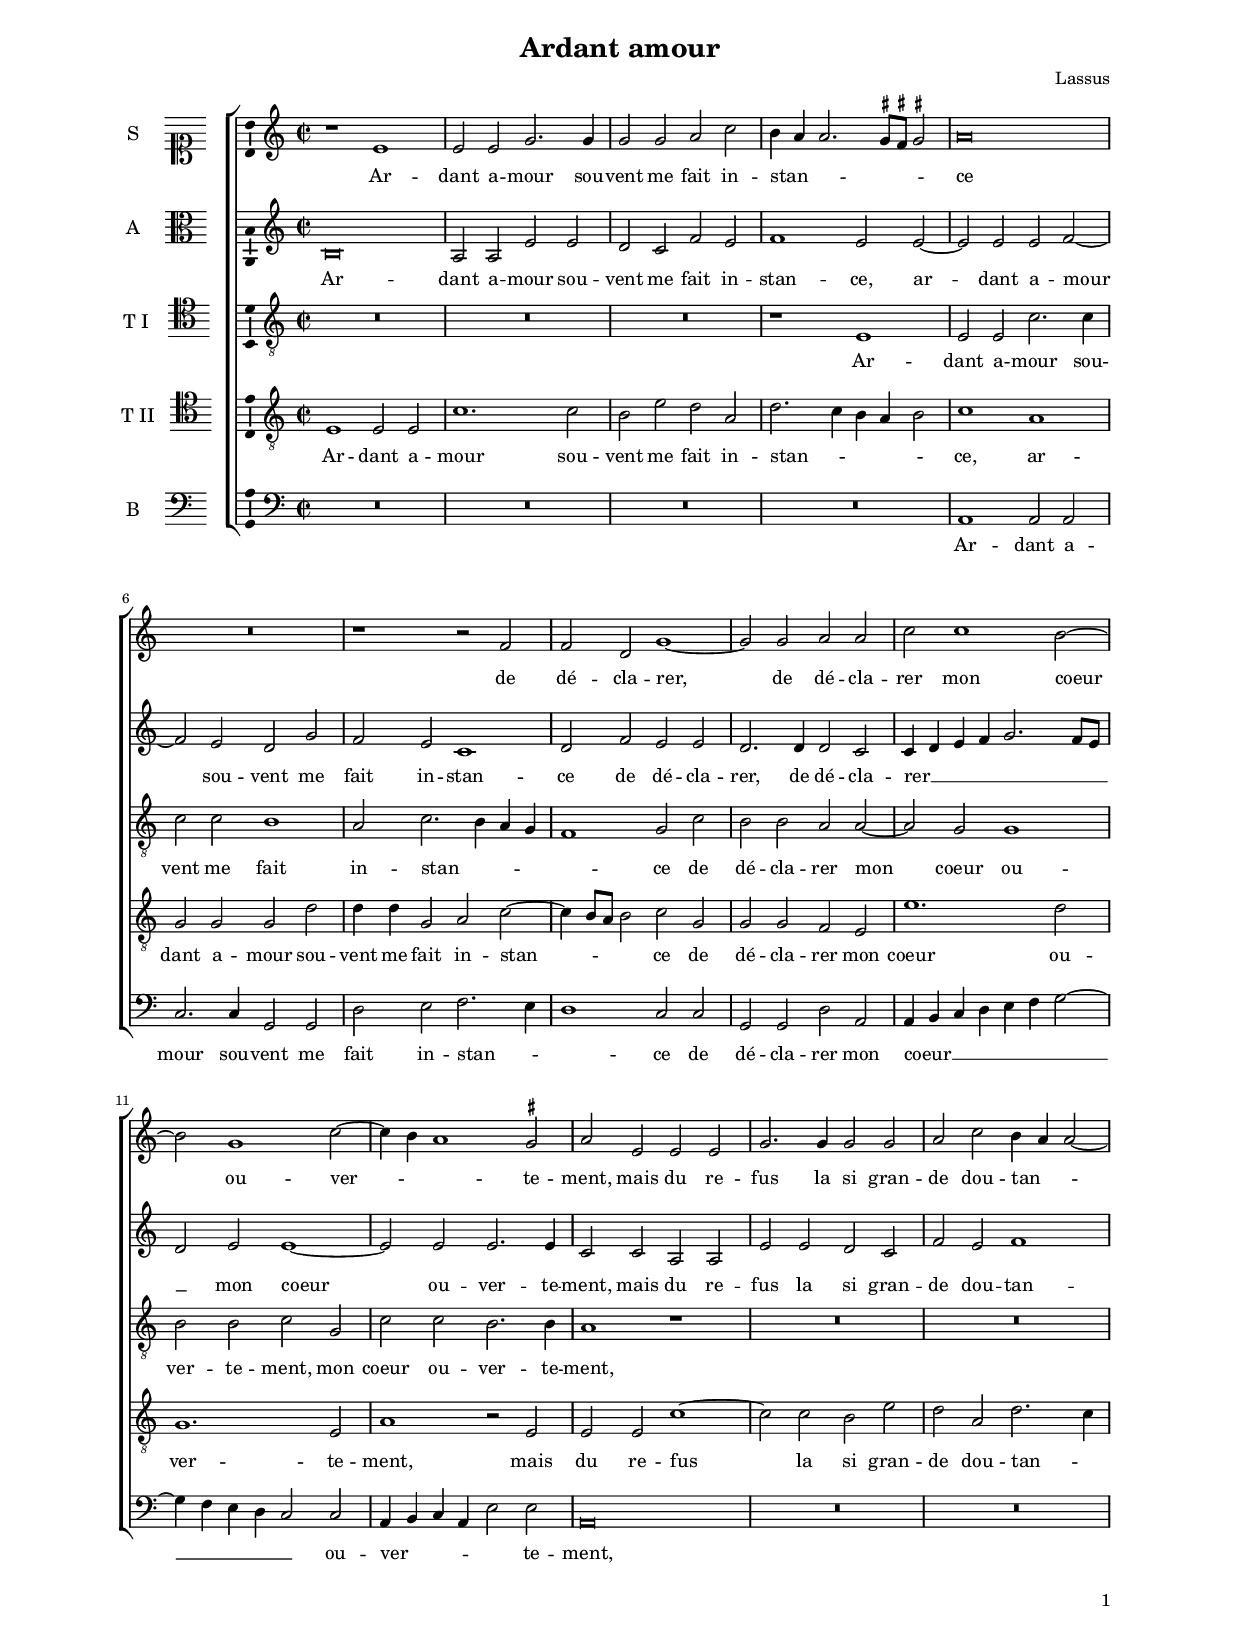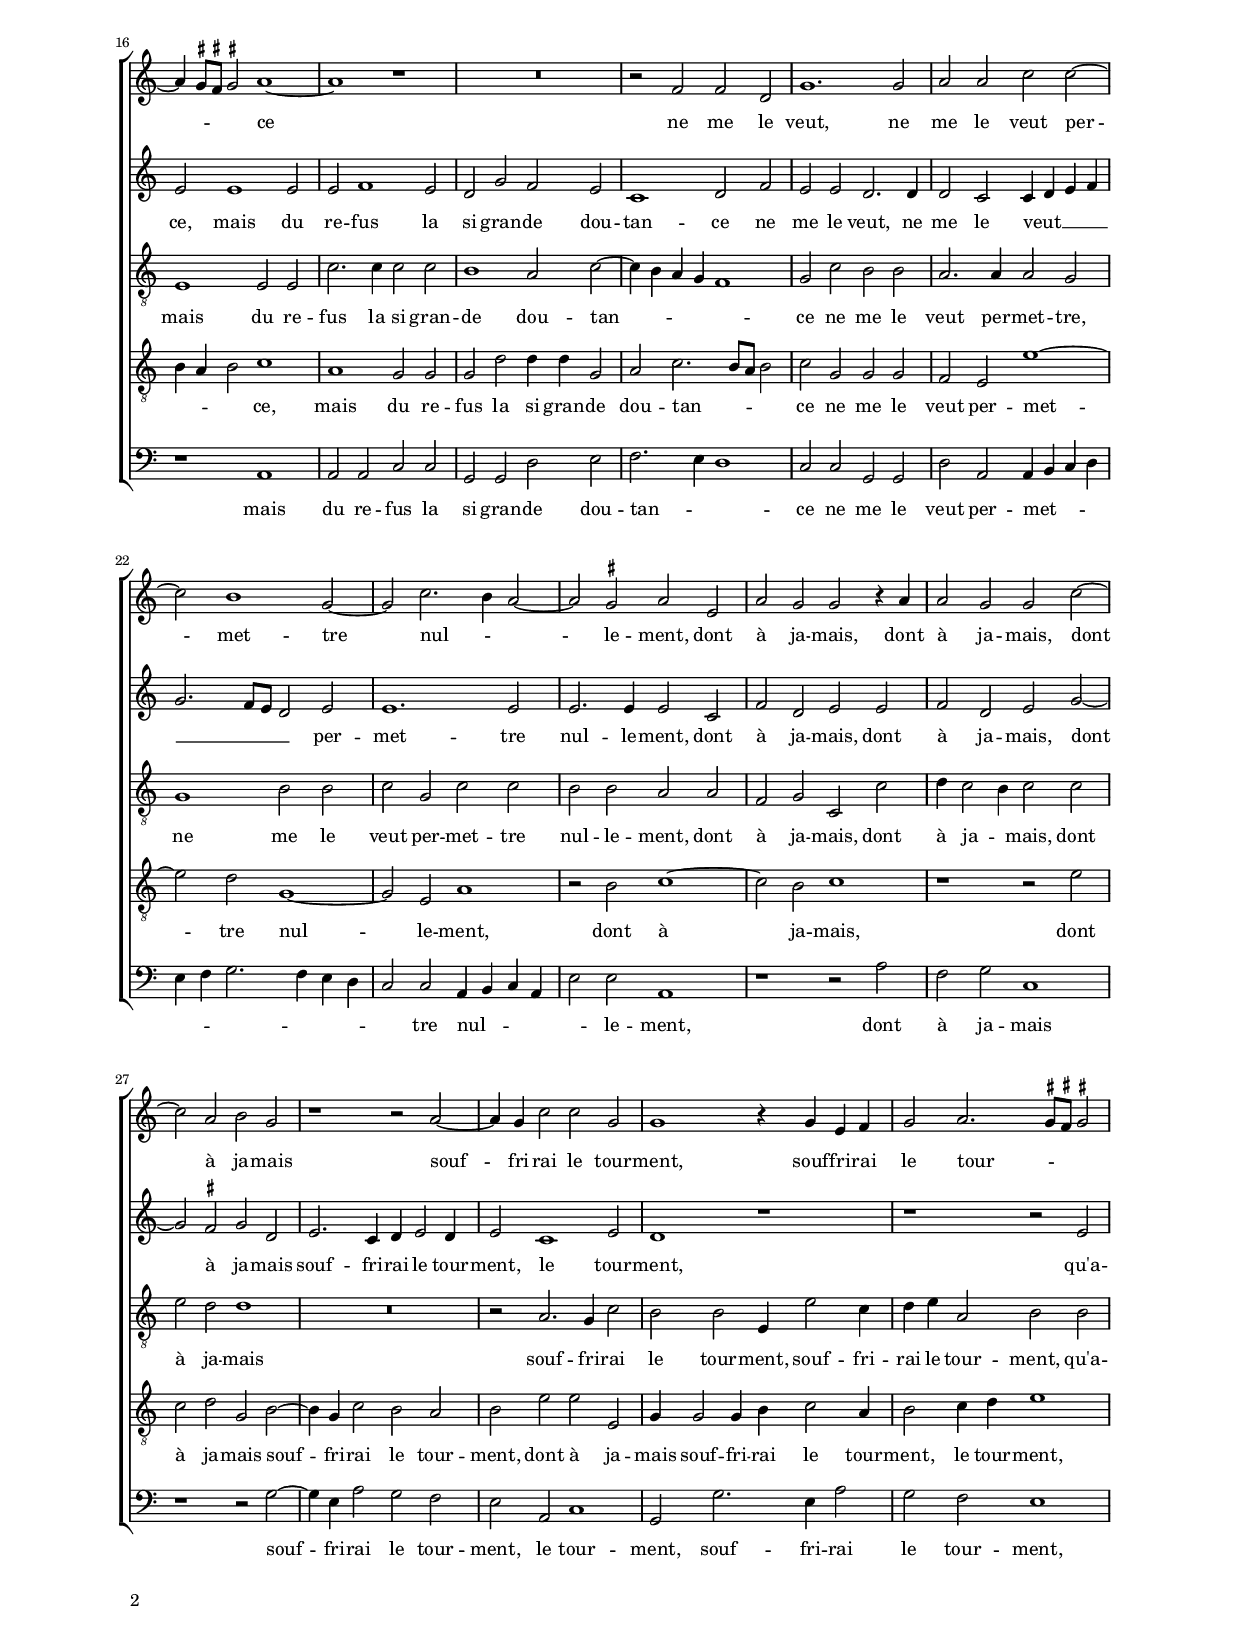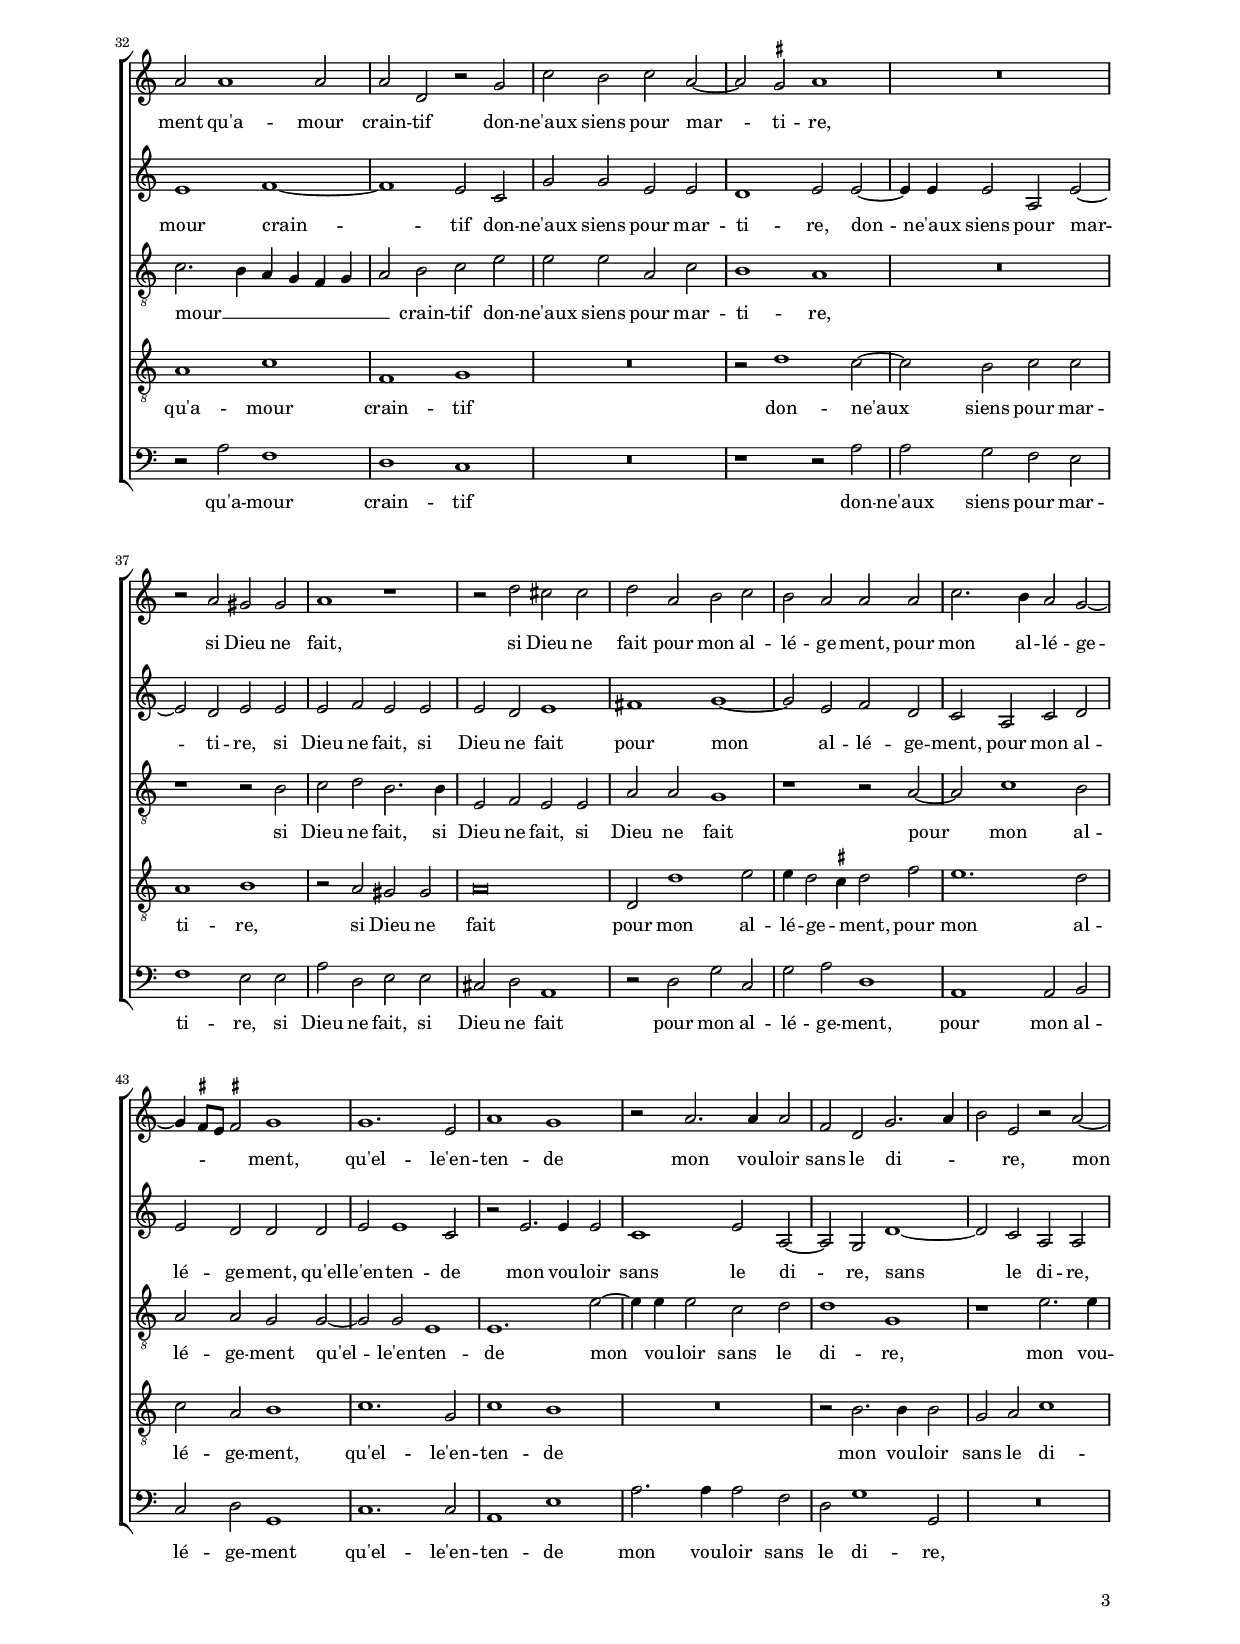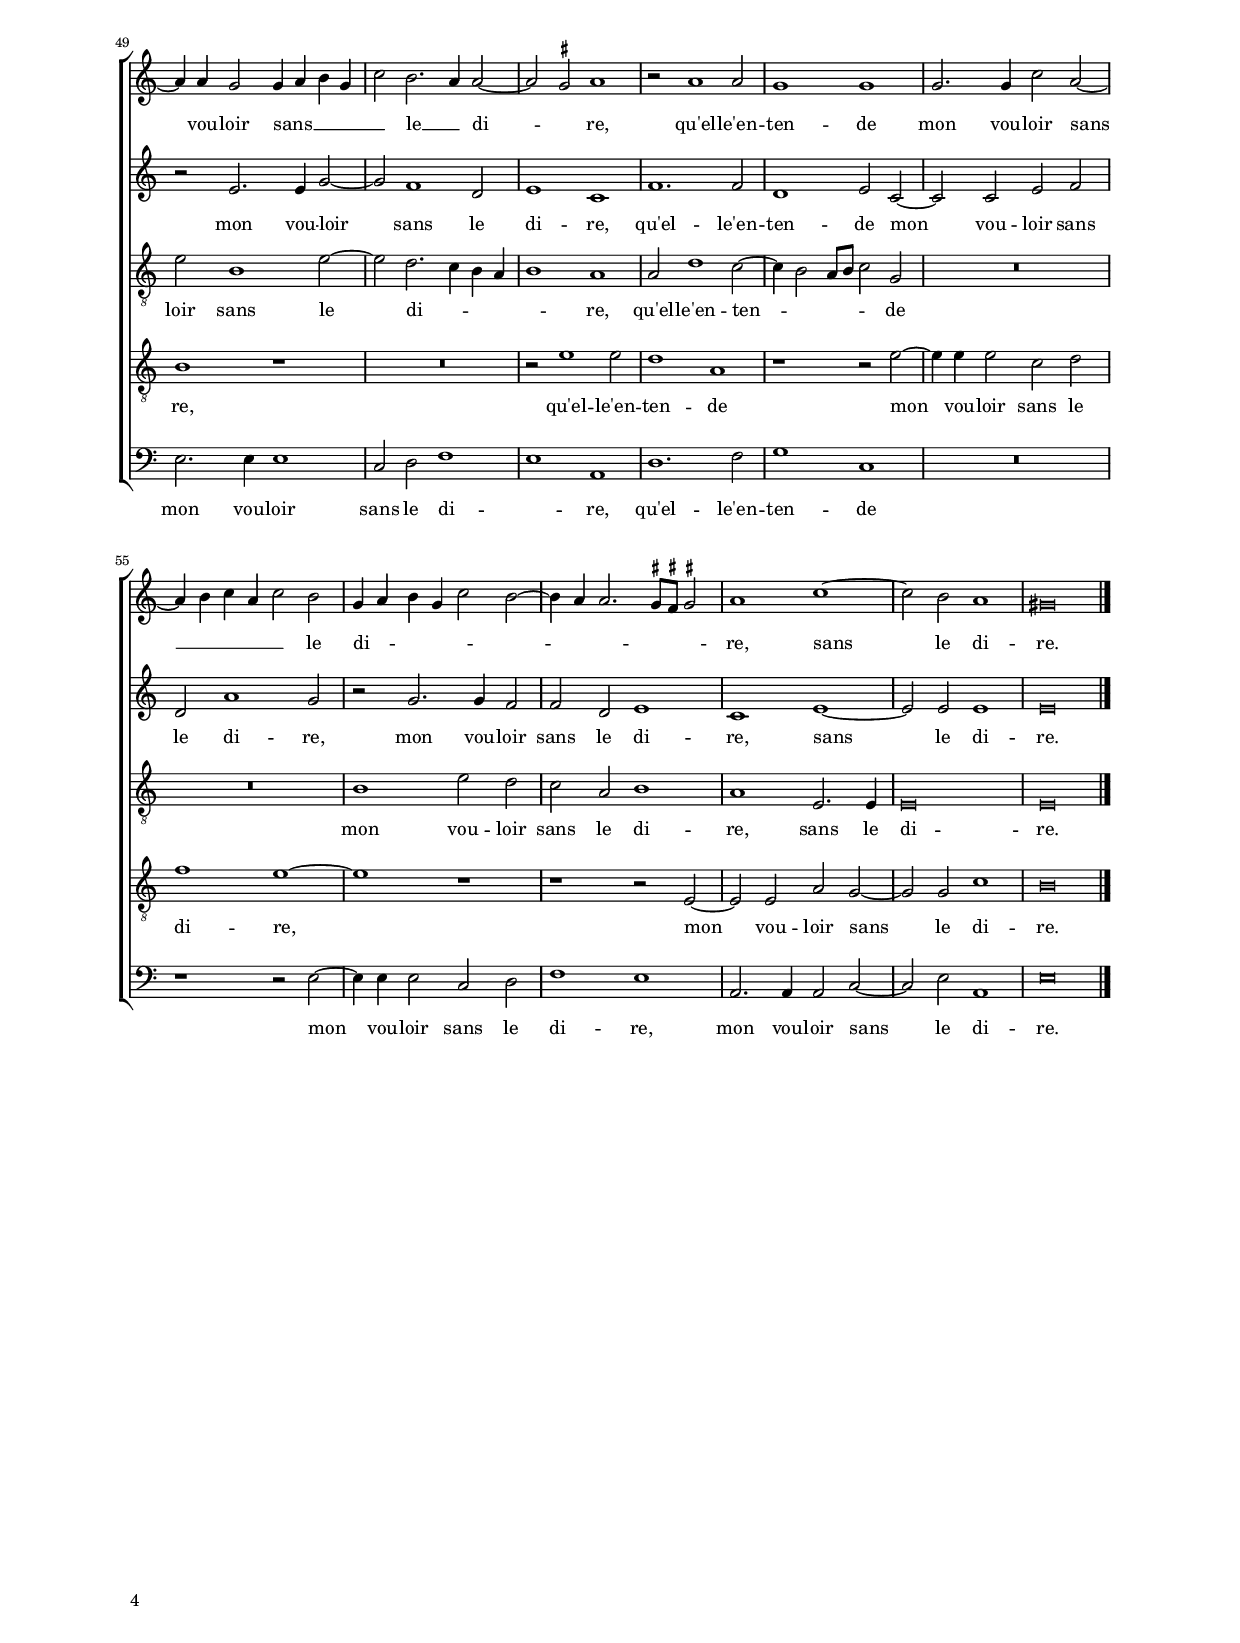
\header
{
  title="Ardant amour"
  composer="Lassus"
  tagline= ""
}

\version "2.24.2"
\include "deutsch.ly"
#(set-global-staff-size 15)
% #(set-default-paper-size "letter")
#(ly:set-option 'point-and-click #f)

	
\paper
	{
	top-margin = 1.8 \cm
	bottom-margin = 1.2 \cm
	left-margin = 2.2 \cm
	right-margin = 2.2 \cm
	ragged-bottom = ##f
	ragged-last-bottom = ##t
	print-page-number = ##f
	system-system-spacing = #'((basic-distance . 16) (minimum-distance . 14) (padding . 5) (strechability . 150))
	oddFooterMarkup=\markup   \fill-line { "" \fromproperty #'page:page-number-string }
	evenFooterMarkup=\markup  \fill-line { \fromproperty #'page:page-number-string "" }
	last-bottom-spacing = #'((basic-distance . 12) (minimum-distance . 7) (padding . 4))
%	systems-per-page = 3
%	min-systems-per-page = 3
	markup-system-spacing.basic-distance = #12
	}

	
global = {
	\key c \major
	\time 2/2 \set Score.measureLength = #(ly:make-moment 2/1)
	\skip 1*2*60 \bar "|."
	}

	ficta = { \once \set suggestAccidentals = ##t }
	
	forget = #(define-music-function (music) (ly:music?) #{
		\accidentalStyle forget
		$music
		\accidentalStyle default
		#})
	


incipitcantus = \markup { \score {
	{
	\set Staff.instrumentName = \markup { \fontsize #1 "S" }
	\key c \major
	\clef soprano
	s4 \bar ""
	}
	\layout  {
	raggedright = ##t
	indent = 1 \cm
	line-width = 1.7 \cm
	\context { \Staff \remove Time_signature_engraver }
	\override Staff.Clef.Y-extent = #'(0 . 0)
	}} \hspace #1 }
	
      
incipitaltus = \markup { \score {
	{
	\set Staff.instrumentName = \markup { \fontsize #1 "A" }
	\key c \major
	\clef alto
	s4 \bar ""
	}
	\layout  {
	raggedright = ##t
	indent = 1 \cm
	line-width = 1.7 \cm
	\context { \Staff \remove Time_signature_engraver }
	\override Staff.Clef.Y-extent = #'(0 . 0)
	}} \hspace #1 }


incipittenor = \markup { \score {
	{
	\set Staff.instrumentName = \markup { \fontsize #1 "T I" }
	\key c \major
	\clef tenor
	s4 \bar ""
	}
	\layout  {
	raggedright = ##t
	indent = 1 \cm
	line-width = 1.7 \cm
	\context { \Staff \remove Time_signature_engraver }
	\override Staff.Clef.Y-extent = #'(0 . 0)
	}} \hspace #1 }
      
      
incipitquintus = \markup { \score {
	{
	\set Staff.instrumentName = \markup { \fontsize #1 "T II" }
	\key c \major
	\clef tenor
	s4 \bar ""
	}
	\layout  {
	raggedright = ##t
	indent = 1 \cm
	line-width = 1.7 \cm
	\context { \Staff \remove Time_signature_engraver }
	\override Staff.Clef.Y-extent = #'(0 . 0)
	}} \hspace #1 }
      
      
incipitbassus = \markup { \score {
	{
	\set Staff.instrumentName = \markup { \fontsize #1 "B" }
	\key c \major
	\clef bass
	s4 \bar ""
	}
	\layout  {
	raggedright = ##t
	indent = 1 \cm
	line-width = 1.7 \cm
	\context { \Staff \remove Time_signature_engraver }
	\override Staff.Clef.Y-extent = #'(0 . 0)
	}} \hspace #1 }


cantus =  \relative c''
	{
	r1 e,
	e2 e g2. g4
	g2 g a c
	h4 a a2. \ficta gis8 \ficta fis \ficta gis!2
%5
	a\breve |
	R\breve
	r1 r2 f
	f2 d g1~
	g2 g a a
%10
	c2 c1 h2~ |
	h2 g1 c2~
	c4 h a1 \ficta gis2
	a2 e e e
	g2. g4 g2 g
%15
	a2 c h4 a a2~
	a4 \ficta gis8 \ficta fis \ficta gis!2 a1~
	a1 r
	R\breve
	r2 f f d
%20
	g1. g2 |
	a2 a c c~
	c2 h1 g2~
	g2 c2. h4 a2~
	a2 \ficta gis a2 e
%25
	a2 g g r4 a |
	a2 g g c~
	c2 a h g
	r1 r2 a~
	a4 g c2 c g
%30
	g1 r4 g e f |
	g2 a2. \ficta gis8 \ficta fis \ficta gis!2
	a2 a1 a2
	a2 d, r g
	c2 h c a~
%35
	a2 \ficta gis a1 | 
	R\breve
	r2 a gis gis
	a1 r
	r2 d cis cis
%40
	d2 a h c |
	h2 a a a
	c2. h4 a2 g~
	g4 \ficta fis8 e \ficta fis!2 g1
	g1. e2
%45
	a1 g |
	r2 a2. a4 a2
	f2 d g2. a4
	h2 e, r a~
	a4 a g2 g4 a h g
%50
	c2 h2. a4 a2~ |
	a2 \ficta gis a1
	r2 a1 a2
	g1 g
	g2. g4 c2 a~
%55
	a4 h c a c2 h |
	g4 a h g c2 h~
	h4 a a2. \ficta gis8 \ficta fis \ficta gis!2
	a1 c~
	c2 h a1
%60
	gis\breve |
	}


altus =  \relative c'
	{
	h\breve
	a2 a e' e
	d2 c f e
	f1 e2 e~
%5
	e2 e e f~ |
	f2 e d g
	f2 e c1
	d2 f e e
	d2. d4 d2 c
%10
	c4 d e f g2. f8 e |
	d2 e e1~
	e2 e e2. e4
	c2 c a a
	e'2 e d c
%15
	f2 e f1 |
	e2 e1 e2
	e2 f1 e2
	d2 g f e
	c1 d2 f
%20
	e2 e d2. d4 |
	d2 c c4 d e f
	g2. f8 e d2 e
	e1. e2
	e2. e4 e2 c
%25
	f2 d e e |
	f2 d e g~
	g2 \ficta fis g d
	e2. c4 d e2 d4
	e2 c1 e2
%30
	d1 r |
	r1 r2 e
	e1 f~
	f1 e2 c
	g'2 g e e
%35
	d1 e2 e~ |
	e4 e e2 a, e'~
	e2 d e e
	e2 f e e
	e2 d e1
%40
	fis1 g~ |
	g2 e f d
	c2 a c d
	e2 d d d
	e2 e1 c2
%45
	r2 e2. e4 e2 |
	c1 e2 a,~
	a2 g d'1~
	d2 c a a
	r2 e'2. e4 g2~
%50
	g2 f1 d2 |
	e1 c
	f1. f2
	d1 e2 c~
	c2 c e f
%55
	d2 a'1 g2 |
	r2 g2. g4 f2
	f2 d e1
	c1 e~
	e2 e e1
%60
	e\breve |
	}


tenor =  \relative c'
	{
	R\breve
	R\breve
	R\breve
	r1 e,
%5
	e2 e c'2. c4 |
	c2 c h1
	a2 c2. h4 a g
	f1 g2 c
	h2 h a a~
%10
	a2 g g1 |
	h2 h c g
	c2 c h2. h4
	a1 r
	R\breve
%15
	R\breve |
	e1 e2 e
	c'2. c4 c2 c
	h1 a2 c~
	c4 h a g f1
%20
	g2 c h h |
	a2. a4 a2 g
	g1 h2 h
	c2 g c c
	h2 h a a
%25
	f2 g c, c' |
	d4 c2 h4 c2 c
	e2 d d1
	R\breve
	r2 a2. g4 c2
%30
	h2 h e,4 e'2 c4 |
	d4 e a,2 h h
	c2. h4 a g f g
	a2 h c e
	e2 e a, c
%35
	h1 a |
	R\breve
	r1 r2 h
	c2 d h2. h4
	e,2 f e e
%40
	a2 a g1 |
	r1 r2 a~
	a2 c1 h2
	a2 a g g~
	g2 g e1
%45
	e1. e'2~ |
	e4 e e2 c d
	d1 g,
	r1 e'2. e4
	e2 h1 e2~
%50
	e2 d2. c4 h a |
	h1 a
	a2 d1 c2~
	c4 h2 a8 h c2 g
	R\breve
%55
	R\breve |
	h1 e2 d
	c2 a h1
	a1 e2. e4
	e\breve
%60
	e\breve |
	}

	
quintus  =  \relative c'
	{
	e,1 e2 e
	c'1. c2
	h2 e d a
	d2. c4 h a h2
%5
	c1 a |
	g2 g g d'
	d4 d g,2 a c~
	c4 h8 a h2 c g
	g2 g f e
%10
	e'1. d2 |
	g,1. e2
	a1 r2 e
	e2 e c'1~
	c2 c h e
%15
	d2 a d2. c4 |
	h4 a h2 c1
	a1 g2 g
	g2 d' d4 d g,2
	a2 c2. h8 a h2
%20
	c2 g g g |
	f2 e e'1~
	e2 d g,1~
	g2 e a1
	r2 h c1~
%25
	c2 h c1 |
	r1 r2 e
	c2 d g, h~
	h4 g c2 h a
	h2 e e e,
%30
	g4 g2 g4 h c2 a4 |
	h2 c4 d e1
	a,1 c
	f,1 g
	R\breve
%35
	r2 d'1 c2~ |
	c2 h c c
	a1 h
	r2 a gis gis
	a\breve
%40
	d,2 d'1 e2 |
	e4 d2 \ficta cis4 d2 f
	e1. d2
	c2 a h1
	c1. g2
%45
	c1 h |
	R\breve
	r2 h2. h4 h2
	g2 a c1
	h1 r
%50
	R\breve |
	r2 e1 e2
	d1 a
	r1 r2 e'~
	e4 e e2 c d
%55
	f1 e~ |
	e1 r
	r1 r2 e,~
	e2 e a g~
	g2 g c1
%60
	h\breve |
	}


bassus  =  \relative c
	{
	R\breve
	R\breve
	R\breve
	R\breve
%5
	a1 a2 a |
	c2. c4 g2 g
	d'2 e f2. e4
	d1 c2 c
	g2 g d' a
%10
	a4 h c d e f g2~ |
	g4 f e d c2 c
	a4 h c a e'2 e
	a,\breve
	R\breve
%15
	R\breve |
	r1 a
	a2 a c c
	g2 g d' e
	f2. e4 d1
%20
	c2 c g g |
	d'2 a a4 h c d
	e4 f g2. f4 e d
	c2 c a4 h c a
	e'2 e a,1
%25
	r1 r2 a' |
	f2 g c,1
	r1 r2 g'~
	g4 e a2 g f
	e2 a, c1
%30
	g2 g'2. e4 a2 |
	g2 f e1
	r2 a f1
	d1 c
	R\breve
%35
	r1 r2 a' |
	a2 g f e
	f1 e2 e
	a2 d, e e
	cis2 d a1
%40
	r2 d g c, |
	g'2 a d,1
	a1 a2 h
	c2 d g,1
	c1. c2
%45
	a1 e' |
	a2. a4 a2 f
	d2 g1 g,2
	R\breve
	e'2. e4 e1
%50
	c2 d f1 |
	e1 a,
	d1. f2
	g1 c,
	R\breve
%55
	r1 r2 e~ |
	e4 e e2 c d
	f1 e
	a,2. a4 a2 c~
	c2 e a,1
%60
	e'\breve |
	}

	
lyricscantus = \lyricmode {
	Ar -- dant a -- mour sou -- vent me fait in -- stan -- _ _ _ _ _ ce
	de dé -- cla -- rer,
	de dé -- cla -- rer mon coeur ou -- ver -- _ _ te -- ment,
	mais du re -- fus la si gran -- de dou -- tan -- _ _ _ _ _ ce
	ne me le veut,
	ne me le veut per -- met -- tre nul -- _ _ le -- ment,
	dont à ja -- mais,
	dont à ja -- mais,
	dont à ja -- mais souf -- fri -- rai le tour -- ment,
	souf -- fri -- rai le tour -- _ _ _ ment
	qu'a -- mour crain -- tif don -- ne'aux siens pour mar -- ti -- re,
	si Dieu ne fait,
	si Dieu ne fait pour mon al -- lé -- ge -- ment,
	pour mon al -- lé -- ge -- _ _ _ ment,
	qu'el -- le'en -- ten -- de mon vou -- loir sans le di -- _ _ re,
	mon vou -- loir sans __ _ _ _ _ le __ _ di -- _ re,
	qu'el -- le'en -- ten -- de mon vou -- loir sans __ _ _ _ _ le di -- _ _ _ _ _ _ _ _ _ _ re,
	sans le di -- re.
	}


lyricsaltus = \lyricmode {
	Ar -- dant a -- mour sou -- vent me fait in -- stan -- ce,
	ar -- dant a -- mour sou -- vent me fait in -- stan -- ce
	de dé -- cla -- rer,
	de dé -- cla -- rer __ _ _ _ _ _ _ _ mon coeur ou -- ver -- te -- ment,
	mais du re -- fus la si gran -- de dou -- tan -- ce,
	mais du re -- fus la si gran -- de dou -- tan -- ce
	ne me le veut,
	ne me le veut __ _ _ _ _ _ _ _ per -- met -- tre nul -- le -- ment,
	dont à ja -- mais,
	dont à ja -- mais,
	dont à ja -- mais souf -- fri -- rai le tour -- ment,
	le tour -- ment,
	qu'a -- mour crain -- tif don -- ne'aux siens pour mar -- ti -- re,
	don -- ne'aux siens pour mar -- ti -- re,
	si Dieu ne fait,
	si Dieu ne fait pour mon al -- lé -- ge -- ment,
	pour mon al -- lé -- ge -- ment,
	qu'el -- le'en -- ten -- de mon vou -- loir sans le di -- re,
	sans le di -- re,
	mon vou -- loir sans le di -- re,
	qu'el -- le'en -- ten -- de mon vou -- loir sans le di -- re,
	mon vou -- loir sans le di -- re,
	sans le di -- re.
	}


lyricstenor = \lyricmode {
	Ar -- dant a -- mour sou -- vent me fait in -- stan -- _ _ _ _ ce
	de dé -- cla -- rer mon coeur ou -- ver -- te -- ment,
	mon coeur ou -- ver -- te -- ment,
	mais du re -- fus la si gran -- de dou -- tan -- _ _ _ _ ce
	ne me le veut per -- met -- tre,
	ne me le veut per -- met -- tre nul -- le -- ment,
	dont à ja -- mais,
	dont à ja -- _ mais,
	dont à ja -- mais souf -- fri -- rai le tour -- ment,
	souf -- fri -- rai le tour -- ment,
	qu'a -- mour __ _ _ _ _ _ _ crain -- tif don -- ne'aux siens pour mar -- ti -- re,
	si Dieu ne fait,
	si Dieu ne fait,
	si Dieu ne fait pour mon al -- lé -- ge -- ment
	qu'el -- le'en -- ten -- de mon vou -- loir sans le di -- re,
	mon vou -- loir sans le di -- _ _ _ _ re,
	qu'el -- le'en -- ten -- _ _ _ _ de mon vou -- loir sans le di -- re,
	sans le di -- re.
	}


lyricsquintus = \lyricmode {
	Ar -- dant a -- mour sou -- vent me fait in -- stan -- _ _ _ _ ce,
	ar -- dant a -- mour sou -- vent me fait in -- stan -- _ _ _ ce
	de dé -- cla -- rer mon coeur ou -- ver -- te -- ment,
	mais du re -- fus la si gran -- de dou -- tan -- _ _ _ _ ce,
	mais du re -- fus la si gran -- de dou -- tan -- _ _ _ ce
	ne me le veut per -- met -- tre nul -- le -- ment,
	dont à ja -- mais,
	dont à ja -- mais souf -- fri -- rai le tour -- ment,
	dont à ja -- mais souf -- fri -- rai le tour -- ment,
	le tour -- ment,
	qu'a -- mour crain -- tif don -- ne'aux siens pour mar -- ti -- re,
	si Dieu ne fait pour mon al -- lé -- ge -- _ ment,
	pour mon al -- lé -- ge -- ment,
	qu'el -- le'en -- ten -- de mon vou -- loir sans le di -- re,
	qu'el -- le'en -- ten -- de mon vou -- loir sans le di -- re,
	mon vou -- loir sans le di -- re.
	}


lyricsbassus = \lyricmode {
	Ar -- dant a -- mour sou -- vent me fait in -- stan -- _ _ ce
	de dé -- cla -- rer mon coeur __ _ _ _ _ _ _ _ _ _ _ ou -- ver -- _ _ _ _ te -- ment,
	mais du re -- fus la si gran -- de dou -- tan -- _ _ ce
	ne me le veut per -- met -- _ _ _ _ _ _ _ _ _ _ tre nul -- _ _ _ _ le -- ment,
	dont à ja -- mais souf -- fri -- rai le tour -- ment,
	le tour -- ment,
	souf -- fri -- rai le tour -- ment,
	qu'a -- mour crain -- tif don -- ne'aux siens pour mar -- ti -- re,
	si Dieu ne fait,
	si Dieu ne fait pour mon al -- lé -- ge -- ment,
	pour mon al -- lé -- ge -- ment
	qu'el -- le'en -- ten -- de mon vou -- loir sans le di -- re,
	mon vou -- loir sans le di -- _ re,
	qu'el -- le'en -- ten -- de mon vou -- loir sans le di -- re,
	mon vou -- loir sans le di -- re.
	}


\score
{  
  	\transpose c c {
	\new ChoirStaff \with { \override StaffGrouper.staff-staff-spacing.basic-distance = #12 }
	<<

	\new Staff << \global
	\new Voice="v1" {
		\set Staff.instrumentName=\incipitcantus
%		\set Staff.instrumentName= "S"
		\set Staff.midiInstrument = "reed organ"
		\clef violin
		\cantus }
	\new Lyrics \lyricsto "v1" {\lyricscantus }
	>>


	\new Staff << \global
	\new Voice="v2" {
		\set Staff.instrumentName=\incipitaltus
%		\set Staff.instrumentName= "A"
		\set Staff.midiInstrument = "reed organ"
		\clef violin 
		\altus}
	\new Lyrics \lyricsto "v2" {\lyricsaltus }
	>>


	\new Staff << \global
	\new Voice="v3" {
		\set Staff.instrumentName=\incipittenor
%		\set Staff.instrumentName= "T"
		\set Staff.midiInstrument = "reed organ"
		\clef "G_8"
		\tenor }
	\new Lyrics \lyricsto "v3" {\lyricstenor }
	>>


	\new Staff << \global
	\new Voice="v5" {
		\set Staff.instrumentName=\incipitquintus
%		\set Staff.instrumentName= "Q"
		\set Staff.midiInstrument = "reed organ"
		\clef "G_8"
		\quintus}
	\new Lyrics \lyricsto "v5" {\lyricsquintus }
	>>


	\new Staff << \global
	\new Voice="v4" {
		\set Staff.instrumentName=\incipitbassus
%		\set Staff.instrumentName= "B"
		\set Staff.midiInstrument = "reed organ"
		\clef bass 
		\bassus }
	\new Lyrics \lyricsto "v4" {\lyricsbassus}
	>>

	>>
	} % transpose

	\layout
	{
	indent = 1.8 \cm
	\context { \Lyrics \override VerticalAxisGroup.nonstaff-relatedstaff-spacing.padding = #1.5 }
%	\context { \Lyrics \override LyricText.font-size = #1 }
	\context { \Staff \consists Ambitus_engraver }
	\context { \Score \override BarNumber.padding = #2 }
	\context { \Voice \override NoteHead.style = #'baroque }
	}

\midi
	{
	\tempo 2 = 90
	}

}


% EOF
